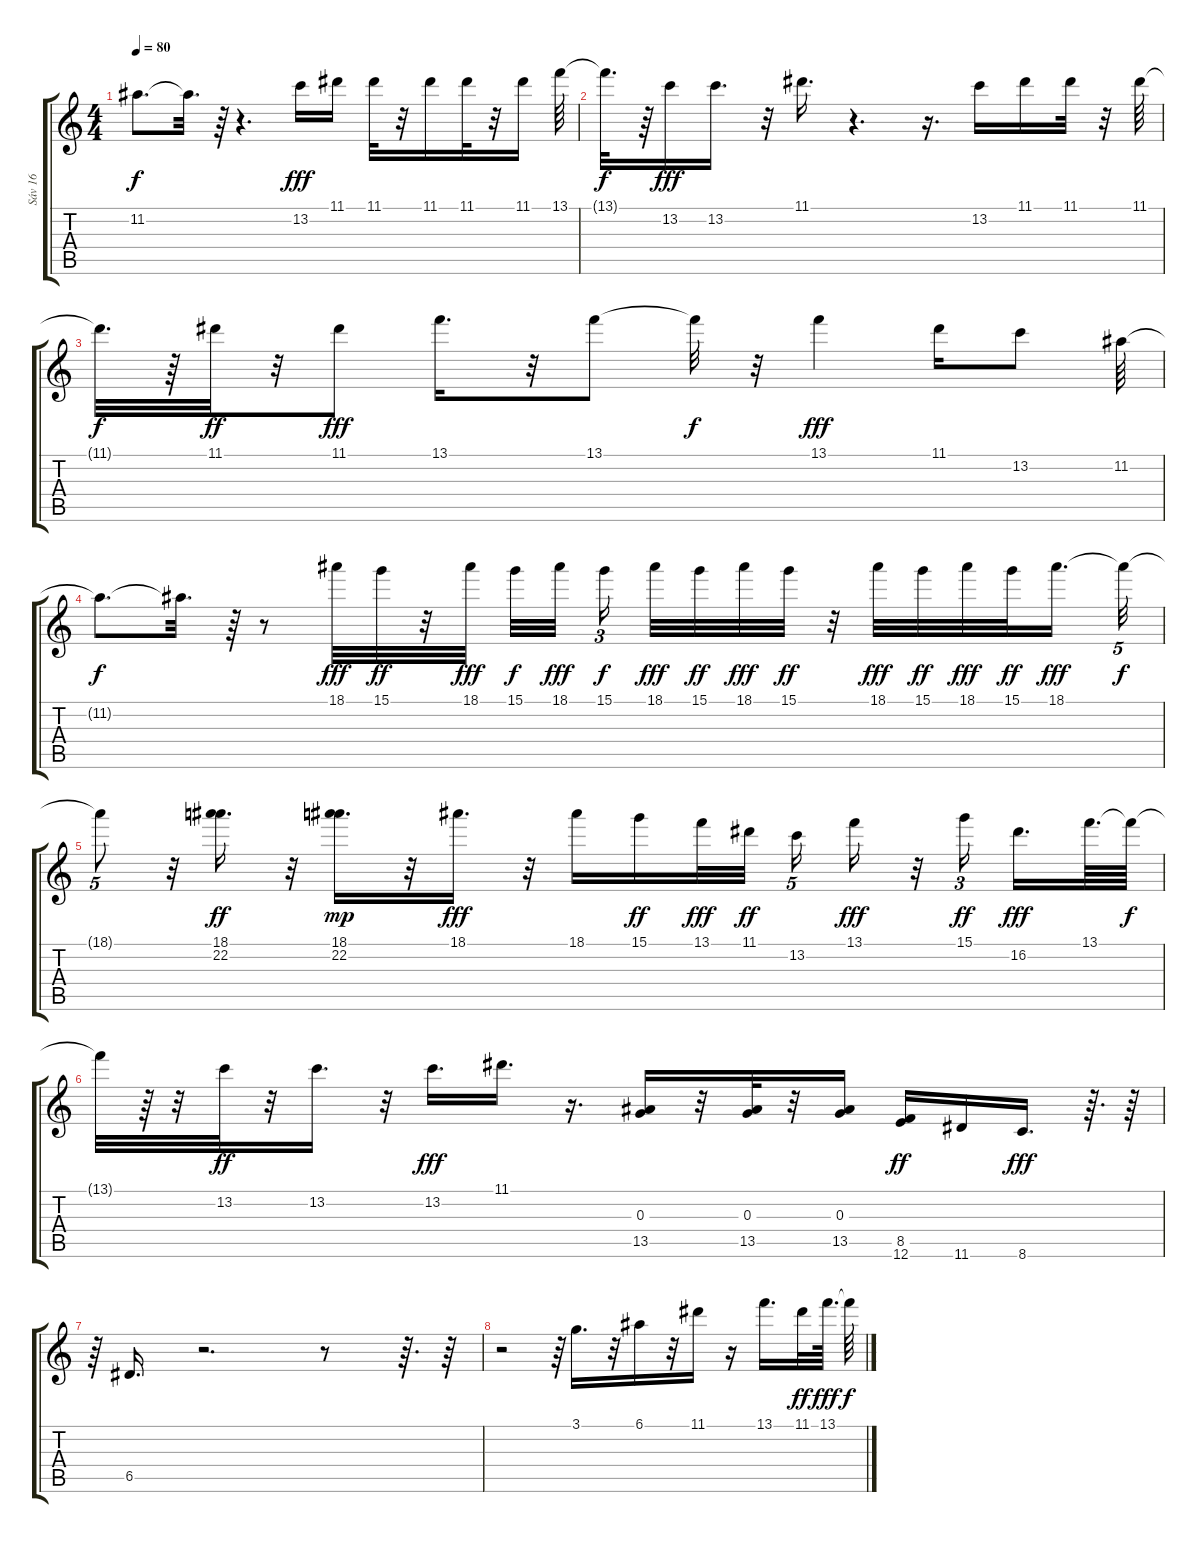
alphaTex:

\track ("Sáv 16" "Sáv 16") {instrument overdrivenguitar}
\staff {score tabs}
\tuning (E4 B3 G3 D3 A2 E2) {hide}
\ts (4 4)
\tempo 80
\clef g2
\ks c
11.2{t}.8{d dy f} 11.2{t}.32{d} r.64 r.4{d} 13.2.16{dy fff} 11.1.16 11.1.32 r.32 11.1.16 11.1.32 r.32 11.1.16 13.1.64 |
13.1{t}.32{d dy f} r.64 13.2.16{dy fff} 13.2.16{d} r.32 11.1.16{d} r.4{d} r.16{d} 13.2.16 11.1.16 11.1.32 r.32 11.1.64 |
11.1{t}.32{d dy f} r.64 11.1.32{dy ff} r.32 11.1.8{dy fff} 13.1.16{d} r.32 13.1.8 13.1{t}.32{dy f} r.32 13.1.4{dy fff} 11.1.16 13.2.8 11.2.64 |
11.2{t}.8{d dy f} 11.2{t}.32{d} r.64 r.8 18.1.32{dy fff} 15.1.32{dy ff} r.32 18.1.32{dy fff} 15.1.32{dy f} 18.1.32{dy fff beam splitsecondary} 15.1.16{tu (3 2) dy f beam splitsecondary} 18.1.32{dy fff} 15.1.32{dy ff} 18.1.32{dy fff} 15.1.32{dy ff} r.32 18.1.32{dy fff} 15.1.32{dy ff} 18.1.32{dy fff} 15.1.32{dy ff} 18.1.16{d dy fff beam splitsecondary} 18.1{t}.32{tu (5 4) dy f} |
18.1{t}.8{tu (5 4)} r.32 (18.1 22.2).16{d dy ff} r.32 (18.1 22.2).16{d dy mp} r.32 18.1.16{d dy fff} r.32 18.1.16 15.1.16{dy ff} 13.1.32{dy fff} 11.1.32{dy ff beam splitsecondary} 13.2.16{tu (5 4)} 13.1.16{dy fff} r.32 15.1.16{tu (3 2) dy ff beam splitsecondary} 16.2.16{d dy fff} 13.1.64{d} 13.1{t}.64{dy f} |
13.1{t}.32 r.64 r.32 13.2.32{dy ff} r.32 13.2.16{d} r.32 13.2.16{d dy fff} 11.1.16{d} r.16{d} (0.3 13.5).16 r.32 (0.3 13.5).32 r.32 (0.3 13.5).16 (8.5 12.6).16{dy ff} 11.6.16 8.6.16{d dy fff} r.64{d} r.64 |
r.64 6.5.16{d} r.2{d} r.8 r.64{d} r.64 |
r.2 r.64 3.1.16{d} r.32 6.1.16 r.32 11.1.16 r.16 13.1.16{d} 11.1.32{dy ff} 13.1.64{d dy fff} 13.1{t}.64{dy f}
